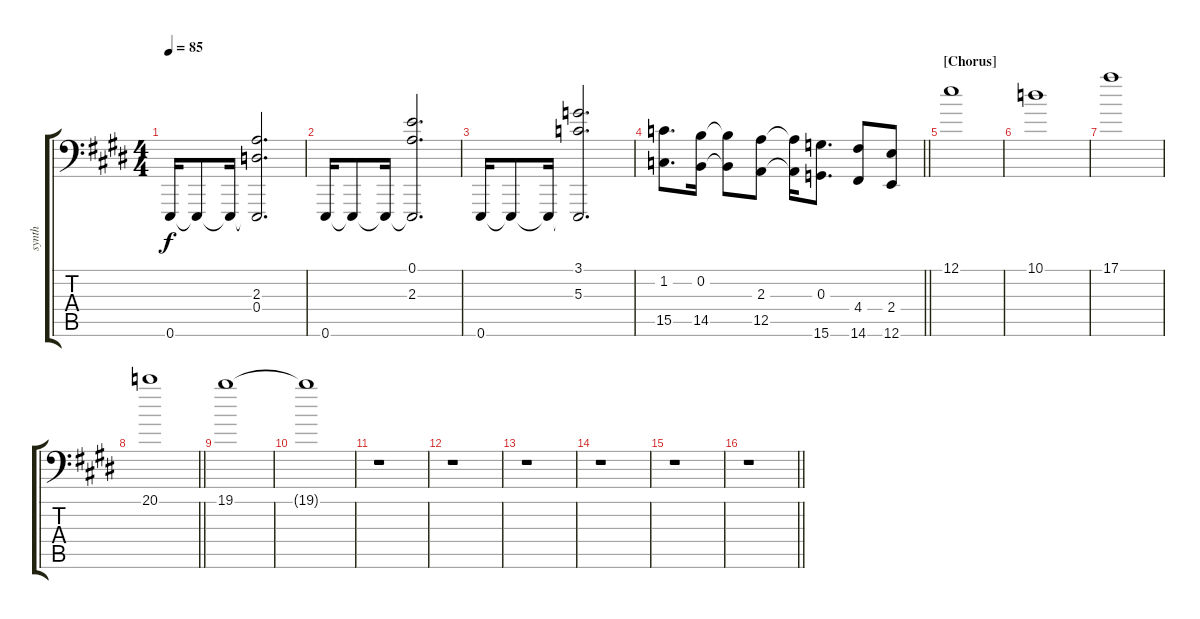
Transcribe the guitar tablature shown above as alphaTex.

\track ("synth" "synth") {instrument lead2sawtooth}
\staff {score tabs}
\tuning (E4 B3 G3 D3 A1 E1) {hide}
\ts (4 4)
\tempo 85
\clef f4
\ks e
0.6.16{dy f} 0.6{t}.8 0.6{t}.16 (2.3 0.4 0.6{t}).2{d} |
0.6.16 0.6{t}.8 0.6{t}.16 (0.1 2.3 0.6{t}).2{d} |
0.6.16 0.6{t}.8 0.6{t}.16 (3.1 5.3 0.6{t}).2{d} |
\barLineRight lightlight
(1.2 15.5).8{d} (0.2 14.5).16 (0.2{t} 14.5{t}).8 (2.3 12.5).8 (2.3{t} 12.5{t}).16 (0.3 15.6).8{d} (4.4 14.6).8 (2.4 12.6).8 |
\section ("" "[Chorus]")
12.1.1 |
10.1.1 |
17.1.1 |
\barLineRight lightlight
20.1.1 |
19.1.1{volume 0} |
19.1{t}.1 |
r.1 |
r.1 |
r.1 |
r.1 |
r.1 |
\barLineRight lightlight
r.1
